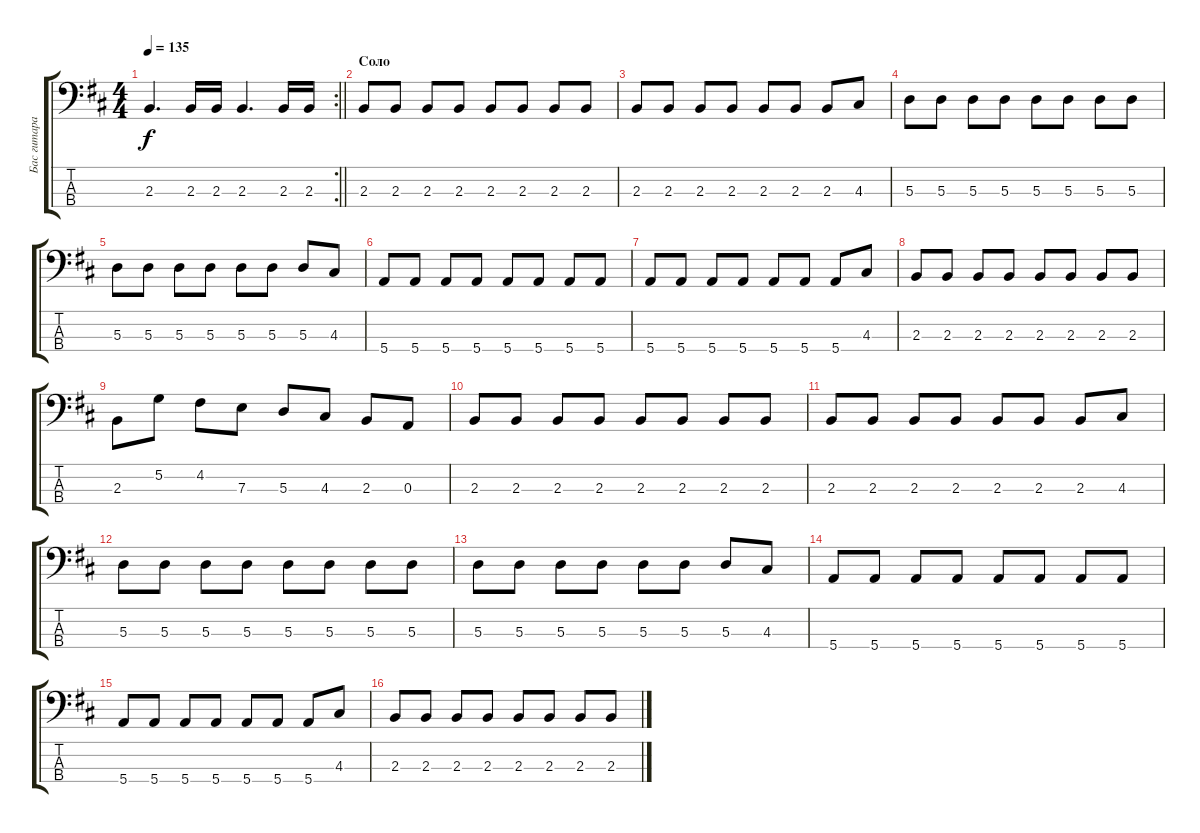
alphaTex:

\track ("Бас гитара" "Бас гитара") {solo instrument electricbassfinger}
\staff {score tabs}
\tuning (G2 D2 A1 E1) {hide}
\rc 2
\ts (4 4)
\tempo 135
\clef f4
\barLineRight lightlight
\ks bminor
2.3.4{d dy f} 2.3.16 2.3.16 2.3.4{d} 2.3.16 2.3.16 |
\section ("" "Соло")
2.3.8 2.3.8 2.3.8 2.3.8 2.3.8 2.3.8 2.3.8 2.3.8 |
2.3.8 2.3.8 2.3.8 2.3.8 2.3.8 2.3.8 2.3.8 4.3.8 |
5.3.8 5.3.8 5.3.8 5.3.8 5.3.8 5.3.8 5.3.8 5.3.8 |
5.3.8 5.3.8 5.3.8 5.3.8 5.3.8 5.3.8 5.3.8 4.3.8 |
5.4.8 5.4.8 5.4.8 5.4.8 5.4.8 5.4.8 5.4.8 5.4.8 |
5.4.8 5.4.8 5.4.8 5.4.8 5.4.8 5.4.8 5.4.8 4.3.8 |
2.3.8 2.3.8 2.3.8 2.3.8 2.3.8 2.3.8 2.3.8 2.3.8 |
2.3.8 5.2.8 4.2.8 7.3.8 5.3.8 4.3.8 2.3.8 0.3.8 |
2.3.8 2.3.8 2.3.8 2.3.8 2.3.8 2.3.8 2.3.8 2.3.8 |
2.3.8 2.3.8 2.3.8 2.3.8 2.3.8 2.3.8 2.3.8 4.3.8 |
5.3.8 5.3.8 5.3.8 5.3.8 5.3.8 5.3.8 5.3.8 5.3.8 |
5.3.8 5.3.8 5.3.8 5.3.8 5.3.8 5.3.8 5.3.8 4.3.8 |
5.4.8 5.4.8 5.4.8 5.4.8 5.4.8 5.4.8 5.4.8 5.4.8 |
5.4.8 5.4.8 5.4.8 5.4.8 5.4.8 5.4.8 5.4.8 4.3.8 |
2.3.8 2.3.8 2.3.8 2.3.8 2.3.8 2.3.8 2.3.8 2.3.8
